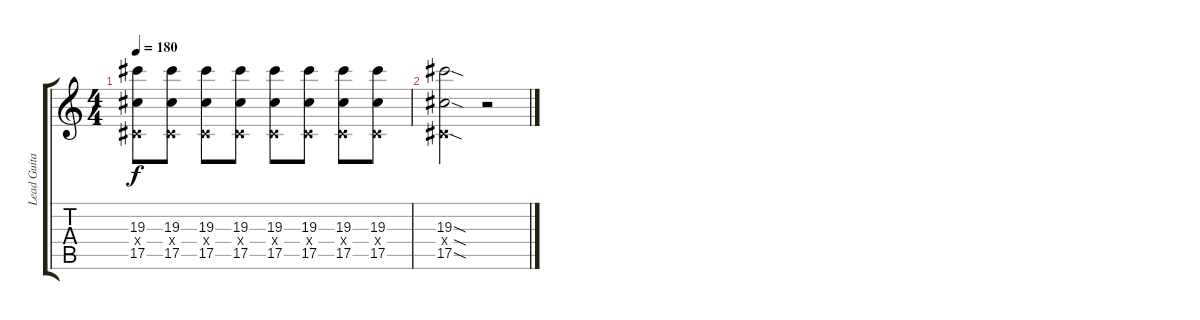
\track ("Lead Guitar" "Lead Guita") {instrument distortionguitar}
\staff {score tabs}
\tuning (Eb4 Bb3 Gb3 Db3 Ab2 Eb2) {hide}
\ts (4 4)
\tempo 180
\clef g2
\ks c
(19.3 0.4{x} 17.5).8{dy f} (19.3 0.4{x} 17.5).8 (19.3 0.4{x} 17.5).8 (19.3 0.4{x} 17.5).8 (19.3 0.4{x} 17.5).8 (19.3 0.4{x} 17.5).8 (19.3 0.4{x} 17.5).8 (19.3 0.4{x} 17.5).8 |
(19.3{sod} 0.4{sod x} 17.5{sod}).2 r.2
